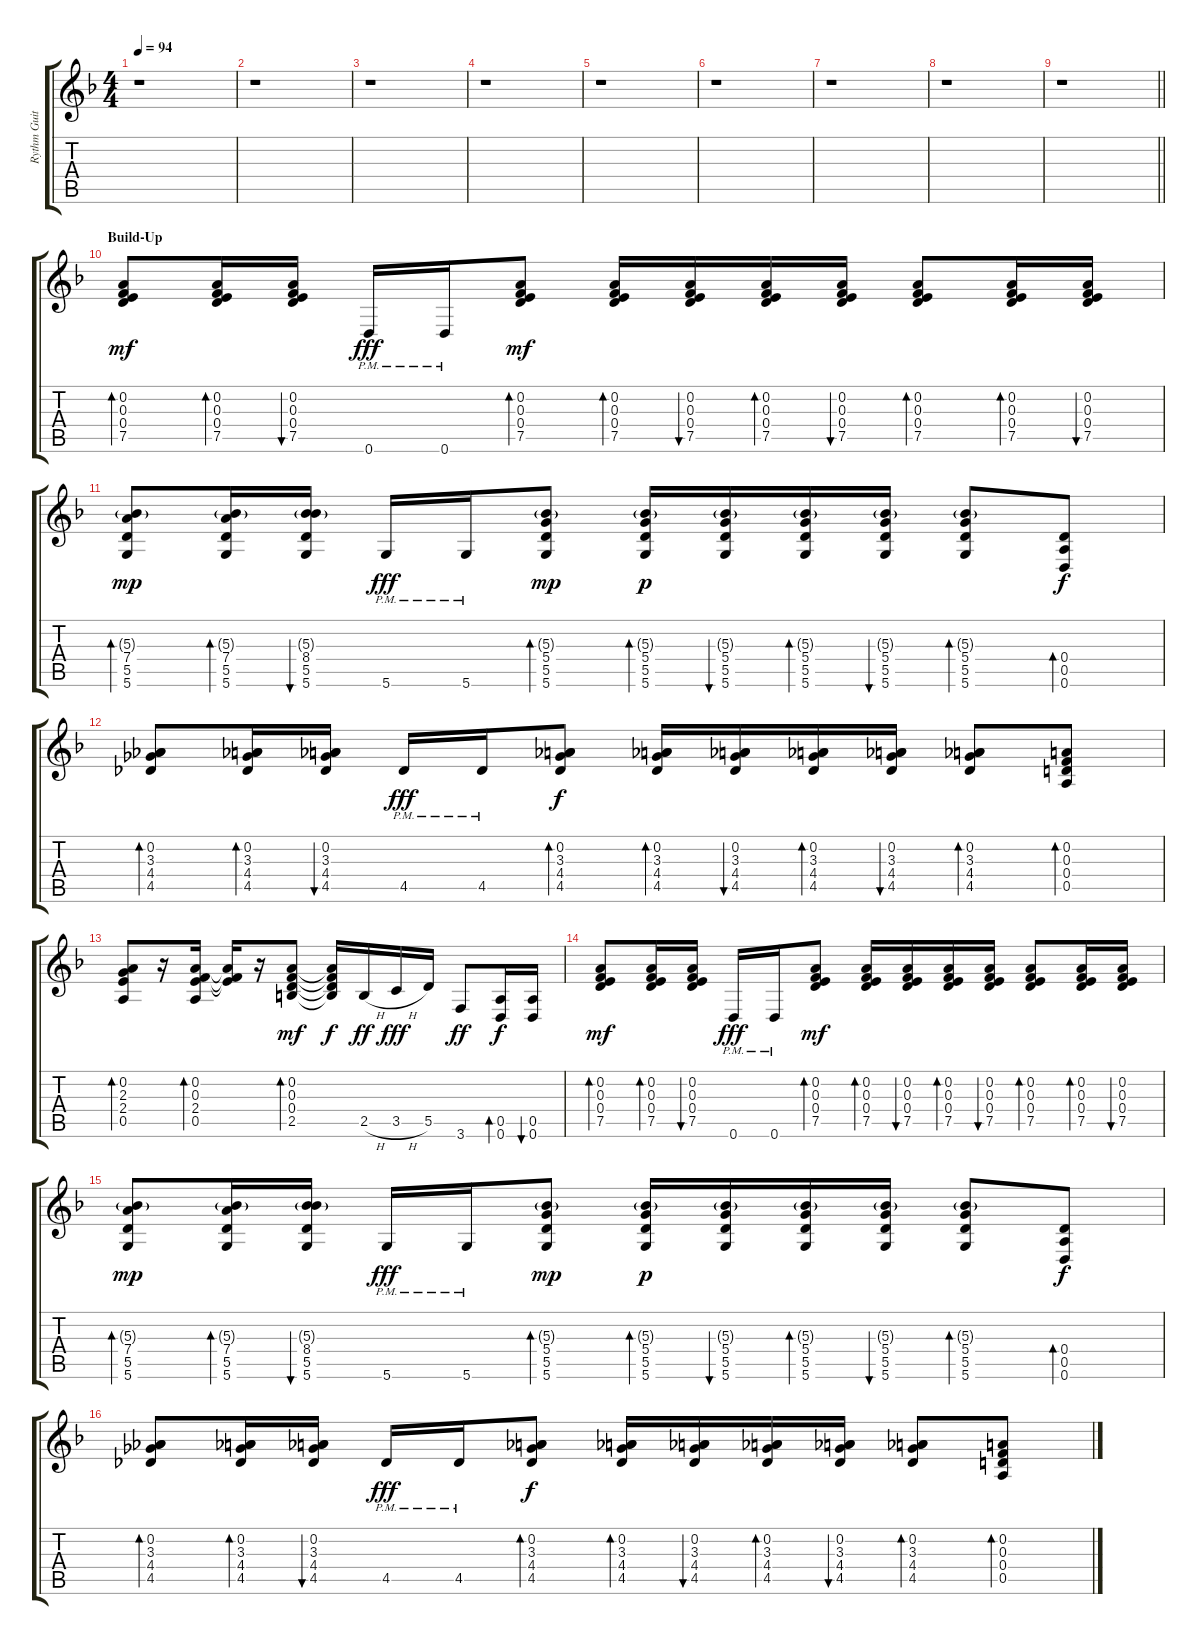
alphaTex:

\track ("Rythm Guitar 2" "Rythm Guit") {instrument distortionguitar}
\staff {score tabs}
\tuning (E4 A3 F3 D3 A2 D2) {hide}
\ts (4 4)
\tempo 94
\clef g2
\ks dminor
r.1{dy f} |
r.1 |
r.1 |
r.1 |
r.1 |
r.1 |
r.1 |
r.1 |
\barLineRight lightlight
r.1 |
\section ("" "Build-Up")
(0.2 0.3 0.4 7.5).8{bd 30 dy mf} (0.2 0.3 0.4 7.5).16{bd 30} (0.2 0.3 0.4 7.5).16{bu 30} 0.6{pm}.16{dy fff} 0.6{pm}.16 (0.2 0.3 0.4 7.5).8{bd 30 dy mf} (0.2 0.3 0.4 7.5).16{bd 30} (0.2 0.3 0.4 7.5).16{bu 30} (0.2 0.3 0.4 7.5).16{bd 30} (0.2 0.3 0.4 7.5).16{bu 30} (0.2 0.3 0.4 7.5).8{bd 30} (0.2 0.3 0.4 7.5).16{bd 30} (0.2 0.3 0.4 7.5).16{bu 30} |
(5.3{g} 7.4 5.5 5.6).8{bd 30 dy mp} (5.3{g} 7.4 5.5 5.6).16{bd 30} (5.3{g} 8.4 5.5 5.6).16{bu 30} 5.6{pm}.16{dy fff} 5.6{pm}.16 (5.3{g} 5.4 5.5 5.6).8{bd 30 dy mp} (5.3{g} 5.4 5.5 5.6).16{bd 30 dy p} (5.3{g} 5.4 5.5 5.6).16{bu 30} (5.3{g} 5.4 5.5 5.6).16{bd 30} (5.3{g} 5.4 5.5 5.6).16{bu 30} (5.3{g} 5.4 5.5 5.6).8{bd 30} (0.4 0.5 0.6).8{bd 30 dy f} |
(0.2 3.3 4.4 4.5).8{bd 30} (0.2 3.3 4.4 4.5).16{bd 30} (0.2 3.3 4.4 4.5).16{bu 30} 4.5{pm}.16{dy fff} 4.5{pm}.16 (0.2 3.3 4.4 4.5).8{bd 30 dy f} (0.2 3.3 4.4 4.5).16{bd 30} (0.2 3.3 4.4 4.5).16{bu 30} (0.2 3.3 4.4 4.5).16{bd 30} (0.2 3.3 4.4 4.5).16{bu 30} (0.2 3.3 4.4 4.5).8{bd 30} (0.2 0.3 0.4 0.5).8{bd 30} |
(0.2 2.3 2.4 0.5).8{bd 30} r.16 (0.2 0.3 2.4 0.5).16{bd 30} (0.2{t} 0.3{t} 2.4{t}).16 r.16 (0.2 0.3 0.4 2.5).8{bd 30 dy mf} (0.2{t} 0.3{t} 0.4{t} 2.5{t}).16{dy f} 2.5{h}.16{dy ff} 3.5{h}.16{dy fff} 5.5.16 3.6.8{dy ff} (0.5 0.6).16{bd 30 dy f} (0.5 0.6).16{bu 30} |
(0.2 0.3 0.4 7.5).8{bd 30 dy mf} (0.2 0.3 0.4 7.5).16{bd 30} (0.2 0.3 0.4 7.5).16{bu 30} 0.6{pm}.16{dy fff} 0.6{pm}.16 (0.2 0.3 0.4 7.5).8{bd 30 dy mf} (0.2 0.3 0.4 7.5).16{bd 30} (0.2 0.3 0.4 7.5).16{bu 30} (0.2 0.3 0.4 7.5).16{bd 30} (0.2 0.3 0.4 7.5).16{bu 30} (0.2 0.3 0.4 7.5).8{bd 30} (0.2 0.3 0.4 7.5).16{bd 30} (0.2 0.3 0.4 7.5).16{bu 30} |
(5.3{g} 7.4 5.5 5.6).8{bd 30 dy mp} (5.3{g} 7.4 5.5 5.6).16{bd 30} (5.3{g} 8.4 5.5 5.6).16{bu 30} 5.6{pm}.16{dy fff} 5.6{pm}.16 (5.3{g} 5.4 5.5 5.6).8{bd 30 dy mp} (5.3{g} 5.4 5.5 5.6).16{bd 30 dy p} (5.3{g} 5.4 5.5 5.6).16{bu 30} (5.3{g} 5.4 5.5 5.6).16{bd 30} (5.3{g} 5.4 5.5 5.6).16{bu 30} (5.3{g} 5.4 5.5 5.6).8{bd 30} (0.4 0.5 0.6).8{bd 30 dy f} |
(0.2 3.3 4.4 4.5).8{bd 30} (0.2 3.3 4.4 4.5).16{bd 30} (0.2 3.3 4.4 4.5).16{bu 30} 4.5{pm}.16{dy fff} 4.5{pm}.16 (0.2 3.3 4.4 4.5).8{bd 30 dy f} (0.2 3.3 4.4 4.5).16{bd 30} (0.2 3.3 4.4 4.5).16{bu 30} (0.2 3.3 4.4 4.5).16{bd 30} (0.2 3.3 4.4 4.5).16{bu 30} (0.2 3.3 4.4 4.5).8{bd 30} (0.2 0.3 0.4 0.5).8{bd 30}
